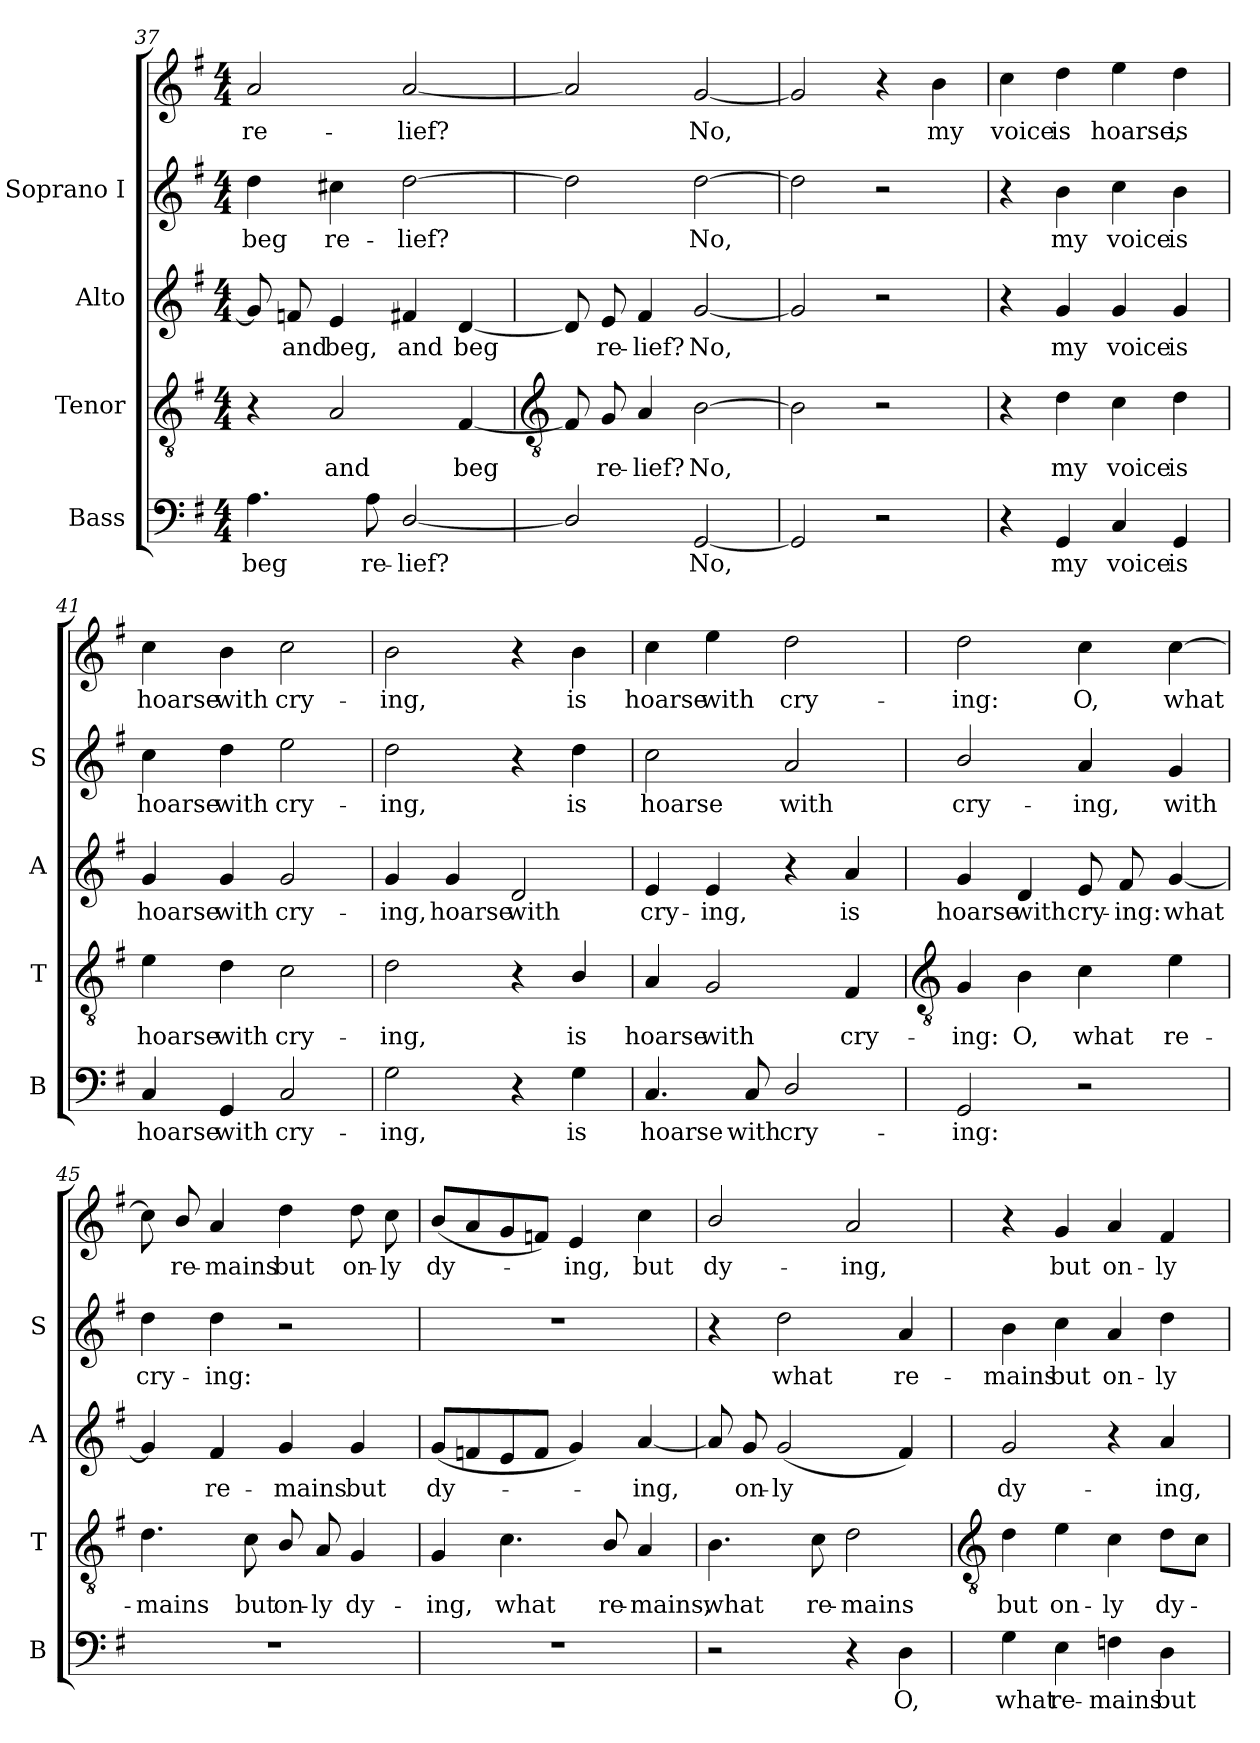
**kern	**text	**kern	**text	**kern	**text	**kern	**text	**kern	**text
*part4	*part4	*part3	*part3	*part2	*part2	*part1	*part1	*part1	*part1
*staff5	*staff5	*staff4	*staff4	*staff3	*staff3	*staff2	*staff2	*staff1	*staff1
*I"Bass	*	*I"Tenor	*	*I"Alto	*	*I"Soprano I	*	*	*
*I'B	*	*I'T	*	*I'A	*	*I'S	*	*	*
*clefF4	*	*clefGv2	*	*clefG2	*	*clefG2	*	*clefG2	*
*k[f#]	*	*k[f#]	*	*k[f#]	*	*k[f#]	*	*k[f#]	*
*G:	*	*G:	*	*G:	*	*G:	*	*G:	*
*M4/4	*	*M4/4	*	*M4/4	*	*M4/4	*	*M4/4	*
=37	=37	=37	=37	=37	=37	=37	=37	=37	=37
!	!LO:LY:b	!	!	!	!	!	!LO:LY:b	!	!LO:LY:b
4.A	beg	4r	.	8g]	.	4dd	beg	2a	re-
!	!	!	!	!	!LO:LY:b	!	!	!	!
.	.	.	.	8fn	and	.	.	.	.
!	!	!	!LO:LY:b	!	!LO:LY:b	!	!LO:LY:b	!	!
.	.	2A	and	4e	beg,	4cc#X	re-	.	.
!	!LO:LY:b	!	!	!	!	!	!	!	!
8A	re-	.	.	.	.	.	.	.	.
!	!LO:LY:b	!	!	!	!LO:LY:b	!	!LO:LY:b	!	!LO:LY:b
[2D/	-lief?	.	.	4f#X	and	[2dd	-lief?	[2a	-lief?
!	!	!	!LO:LY:b	!	!LO:LY:b	!	!	!	!
.	.	[4F#	beg	[4d	beg	.	.	.	.
!!LO:LB:g=z
=38	=38	=38	=38	=38	=38	=38	=38	=38	=38
*	*	*clefGv2	*	*	*	*	*	*	*
2D/]	.	8F#]	.	8d]	.	2dd]	.	2a]	.
!	!	!	!LO:LY:b	!	!LO:LY:b	!	!	!	!
.	.	8G	re-	8e	re-	.	.	.	.
!	!	!	!LO:LY:b	!	!LO:LY:b	!	!	!	!
.	.	4A	-lief?	4f#	-lief?	.	.	.	.
!	!LO:LY:b	!	!LO:LY:b	!	!LO:LY:b	!	!LO:LY:b	!	!LO:LY:b
[2GG	No,	[2B	No,	[2g	No,	[2dd	No,	[2g	No,
=39	=39	=39	=39	=39	=39	=39	=39	=39	=39
2GG]	.	2B]	.	2g]	.	2dd]	.	2g]	.
2r	.	2r	.	2r	.	2r	.	4r	.
!	!	!	!	!	!	!	!	!	!LO:LY:b
.	.	.	.	.	.	.	.	4b	my
=40	=40	=40	=40	=40	=40	=40	=40	=40	=40
!	!	!	!	!	!	!	!	!	!LO:LY:b
4r	.	4r	.	4r	.	4r	.	4cc	voice
!	!LO:LY:b	!	!LO:LY:b	!	!LO:LY:b	!	!LO:LY:b	!	!LO:LY:b
4GG	my	4d	my	4g	my	4b	my	4dd	is
!	!LO:LY:b	!	!LO:LY:b	!	!LO:LY:b	!	!LO:LY:b	!	!LO:LY:b
4C	voice	4c	voice	4g	voice	4cc	voice	4ee	hoarse,
!	!LO:LY:b	!	!LO:LY:b	!	!LO:LY:b	!	!LO:LY:b	!	!LO:LY:b
4GG	is	4d	is	4g	is	4b	is	4dd	is
=41	=41	=41	=41	=41	=41	=41	=41	=41	=41
!	!LO:LY:b	!	!LO:LY:b	!	!LO:LY:b	!	!LO:LY:b	!	!LO:LY:b
4C	hoarse	4e	hoarse	4g	hoarse	4cc	-hoarse	4cc	hoarse
!	!LO:LY:b	!	!LO:LY:b	!	!LO:LY:b	!	!LO:LY:b	!	!LO:LY:b
4GG	with	4d	with	4g	with	4dd	with	4b	with
!	!LO:LY:b	!	!LO:LY:b	!	!LO:LY:b	!	!LO:LY:b	!	!LO:LY:b
2C	cry-	2c	cry-	2g	cry-	2ee	cry-	2cc	cry-
=42	=42	=42	=42	=42	=42	=42	=42	=42	=42
!	!LO:LY:b	!	!LO:LY:b	!	!LO:LY:b	!	!LO:LY:b	!	!LO:LY:b
2G	-ing,	2d	-ing,	4g	-ing,	2dd	ing,	2b	-ing,
!	!	!	!	!	!LO:LY:b	!	!	!	!
.	.	.	.	4g	hoarse	.	.	.	.
!	!	!	!	!	!LO:LY:b	!	!	!	!
4r	.	4r	.	2d	with	4r	.	4r	.
!	!LO:LY:b	!	!LO:LY:b	!	!	!	!LO:LY:b	!	!LO:LY:b
4G	is	4B/	is	.	.	4dd	is	4b	is
=43	=43	=43	=43	=43	=43	=43	=43	=43	=43
!	!LO:LY:b	!	!LO:LY:b	!	!LO:LY:b	!	!LO:LY:b	!	!LO:LY:b
4.C	hoarse	4A	hoarse	4e	cry-	2cc	-hoarse	4cc	hoarse
!	!	!	!LO:LY:b	!	!LO:LY:b	!	!	!	!LO:LY:b
.	.	2G	with	4e	-ing,	.	.	4ee	with
!	!LO:LY:b	!	!	!	!	!	!	!	!
8C	with	.	.	.	.	.	.	.	.
!	!LO:LY:b	!	!	!	!	!	!LO:LY:b	!	!LO:LY:b
2D/	cry-	.	.	4r	.	2a	with	2dd	cry-
!	!	!	!LO:LY:b	!	!LO:LY:b	!	!	!	!
.	.	4F#	cry-	4a	is	.	.	.	.
!!LO:LB:g=z
=44	=44	=44	=44	=44	=44	=44	=44	=44	=44
*	*	*clefGv2	*	*	*	*	*	*	*
!	!LO:LY:b	!	!LO:LY:b	!	!LO:LY:b	!	!LO:LY:b	!	!LO:LY:b
2GG	-ing:	4G	-ing:	4g	hoarse	2b/	cry-	2dd	ing:
!	!	!	!LO:LY:b	!	!LO:LY:b	!	!	!	!
.	.	4B	O,	4d	with	.	.	.	.
!	!	!	!LO:LY:b	!	!LO:LY:b	!	!LO:LY:b	!	!LO:LY:b
2r	.	4c	what	8e	cry-	4a	-ing,	4cc	O,
!	!	!	!	!	!LO:LY:b	!	!	!	!
.	.	.	.	8f#	-ing:	.	.	.	.
!	!	!	!LO:LY:b	!	!LO:LY:b	!	!LO:LY:b	!	!LO:LY:b
.	.	4e	re-	[4g	what	4g	with	[4cc	what
=45	=45	=45	=45	=45	=45	=45	=45	=45	=45
!	!	!	!LO:LY:b	!	!	!	!LO:LY:b	!	!
1r	.	4.d	-mains	4g]	.	4dd	cry-	8cc]	.
!	!	!	!	!	!	!	!	!	!LO:LY:b
.	.	.	.	.	.	.	.	8b/	re-
!	!	!	!	!	!LO:LY:b	!	!LO:LY:b	!	!LO:LY:b
.	.	.	.	4f#	re-	4dd	-ing:	4a	-mains
!	!	!	!LO:LY:b	!	!	!	!	!	!
.	.	8c	but	.	.	.	.	.	.
!	!	!	!LO:LY:b	!	!LO:LY:b	!	!	!	!LO:LY:b
.	.	8B/	on-	4g	-mains	2r	.	4dd	but
!	!	!	!LO:LY:b	!	!	!	!	!	!
.	.	8A	-ly	.	.	.	.	.	.
!	!	!	!LO:LY:b	!	!LO:LY:b	!	!	!	!LO:LY:b
.	.	4G	dy-	4g	but	.	.	8dd	on-
!	!	!	!	!	!	!	!	!	!LO:LY:b
.	.	.	.	.	.	.	.	8cc	-ly
=46	=46	=46	=46	=46	=46	=46	=46	=46	=46
!	!	!	!LO:LY:b	!	!LO:LY:b	!	!	!	!LO:LY:b
1r	.	4G	-ing,	(<8gL	dy-	1r	.	(<8bL	dy-
.	.	.	.	8fn	.	.	.	8a	.
!	!	!	!LO:LY:b	!	!	!	!	!	!
.	.	4.c	what	8e	.	.	.	8g	.
.	.	.	.	8fJ	.	.	.	8fnJ)	.
!	!	!	!	!	!	!	!	!	!LO:LY:b
.	.	.	.	4g)	.	.	.	4e	ing,
!	!	!	!LO:LY:b	!	!	!	!	!	!
.	.	8B/	re-	.	.	.	.	.	.
!	!	!	!LO:LY:b	!	!LO:LY:b	!	!	!	!LO:LY:b
.	.	4A	-mains,	[4a	ing,	.	.	4cc	but
=47	=47	=47	=47	=47	=47	=47	=47	=47	=47
!	!	!	!LO:LY:b	!	!	!	!	!	!LO:LY:b
2r	.	4.B	what	8a]	.	4r	.	2b/	dy-
!	!	!	!	!	!LO:LY:b	!	!	!	!
.	.	.	.	8g	on-	.	.	.	.
!	!	!	!	!	!LO:LY:b	!	!LO:LY:b	!	!
.	.	.	.	(<2g	-ly	2dd	what	.	.
!	!	!	!LO:LY:b	!	!	!	!	!	!
.	.	8c	re-	.	.	.	.	.	.
!	!	!	!LO:LY:b	!	!	!	!	!	!LO:LY:b
4r	.	2d	-mains	.	.	.	.	2a	-ing,
!	!LO:LY:b	!	!	!	!	!	!LO:LY:b	!	!
4D	O,	.	.	4f#)	.	4a	re-	.	.
!!LO:LB:g=z
=48	=48	=48	=48	=48	=48	=48	=48	=48	=48
*	*	*clefGv2	*	*	*	*	*	*	*
!	!LO:LY:b	!	!LO:LY:b	!	!LO:LY:b	!	!LO:LY:b	!	!
4G	what	4d	but	2g	dy-	4b	mains	4r	.
!	!LO:LY:b	!	!LO:LY:b	!	!	!	!LO:LY:b	!	!LO:LY:b
4E	re-	4e	on-	.	.	4cc	but	4g	-but
!	!LO:LY:b	!	!LO:LY:b	!	!	!	!LO:LY:b	!	!LO:LY:b
4Fn	-mains	4c	-ly	4r	.	4a	on-	4a	on-
!	!LO:LY:b	!	!LO:LY:b	!	!LO:LY:b	!	!LO:LY:b	!	!LO:LY:b
4D	but	8dL	dy-	4a	-ing,	4dd	-ly	4f#	-ly
.	.	8cJ	.	.	.	.	.	.	.
=	=	=	=	=	=	=	=	=	=
*-	*-	*-	*-	*-	*-	*-	*-	*-	*-
